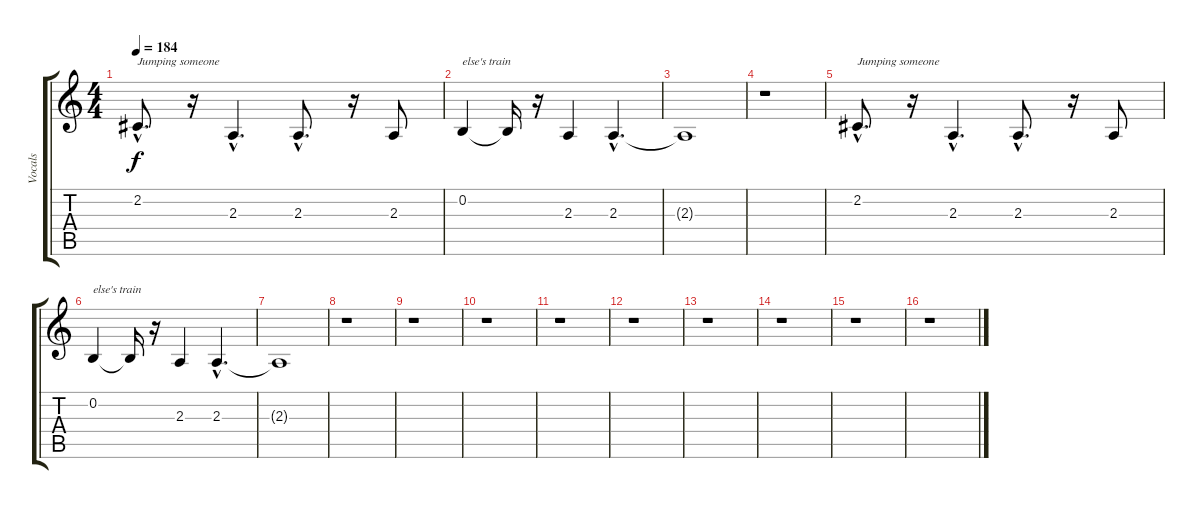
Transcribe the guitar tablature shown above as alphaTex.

\track ("Vocals" "Vocals") {instrument viola}
\staff {score tabs}
\tuning (E4 B3 G3 D3 A2 E2) {hide}
\ts (4 4)
\tempo 184
\clef g2
\ks c
2.2{hac}.8{d txt "Jumping someone" dy f volume 13} r.16 2.3{hac}.4{d} 2.3{hac}.8{d} r.16 2.3.8 |
0.2.4{txt "else's train"} 0.2{t}.16 r.16 2.3.4 2.3{hac}.4{d} |
2.3{t}.1 |
r.1 |
2.2{hac}.8{d txt "Jumping someone" volume 11} r.16 2.3{hac}.4{d} 2.3{hac}.8{d} r.16 2.3.8 |
0.2.4{txt "else's train"} 0.2{t}.16 r.16 2.3.4 2.3{hac}.4{d} |
2.3{t}.1 |
r.1 |
r.1 |
r.1 |
r.1 |
r.1 |
r.1 |
r.1 |
r.1 |
r.1
